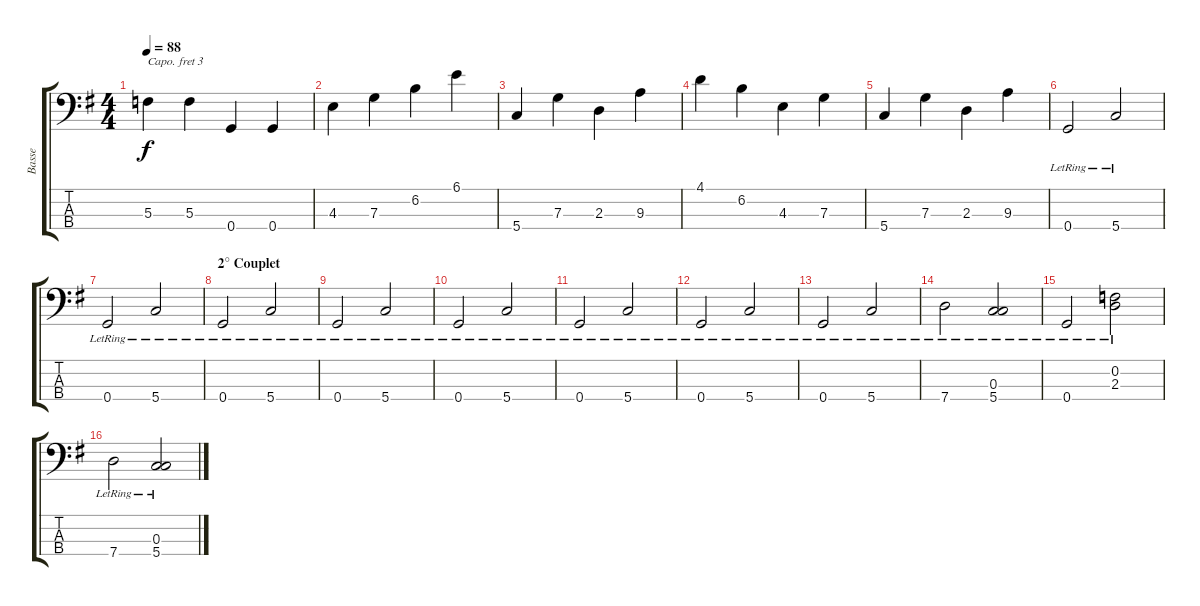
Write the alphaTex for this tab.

\track ("Basse" "Basse") {instrument electricbasspick}
\staff {score tabs}
\capo 3
\tuning (G2 D2 A1 E1) {hide}
\ts (4 4)
\tempo 88
\clef f4
\ks g
5.3.4{dy f} 5.3.4 0.4.4 0.4.4 |
4.3.4 7.3.4 6.2.4 6.1.4 |
5.4.4 7.3.4 2.3.4 9.3.4 |
4.1.4 6.2.4 4.3.4 7.3.4 |
5.4.4 7.3.4 2.3.4 9.3.4 |
0.4{lr}.2 5.4{lr}.2 |
0.4{lr}.2 5.4{lr}.2 |
\section ("" "2° Couplet")
0.4{lr}.2 5.4{lr}.2 |
0.4{lr}.2 5.4{lr}.2 |
0.4{lr}.2 5.4{lr}.2 |
0.4{lr}.2 5.4{lr}.2 |
0.4{lr}.2 5.4{lr}.2 |
0.4{lr}.2 5.4{lr}.2 |
7.4{lr}.2 (0.3{lr} 5.4{lr}).2 |
0.4{lr}.2 (0.2{lr} 2.3{lr}).2 |
7.4{lr}.2 (0.3{lr} 5.4{lr}).2
